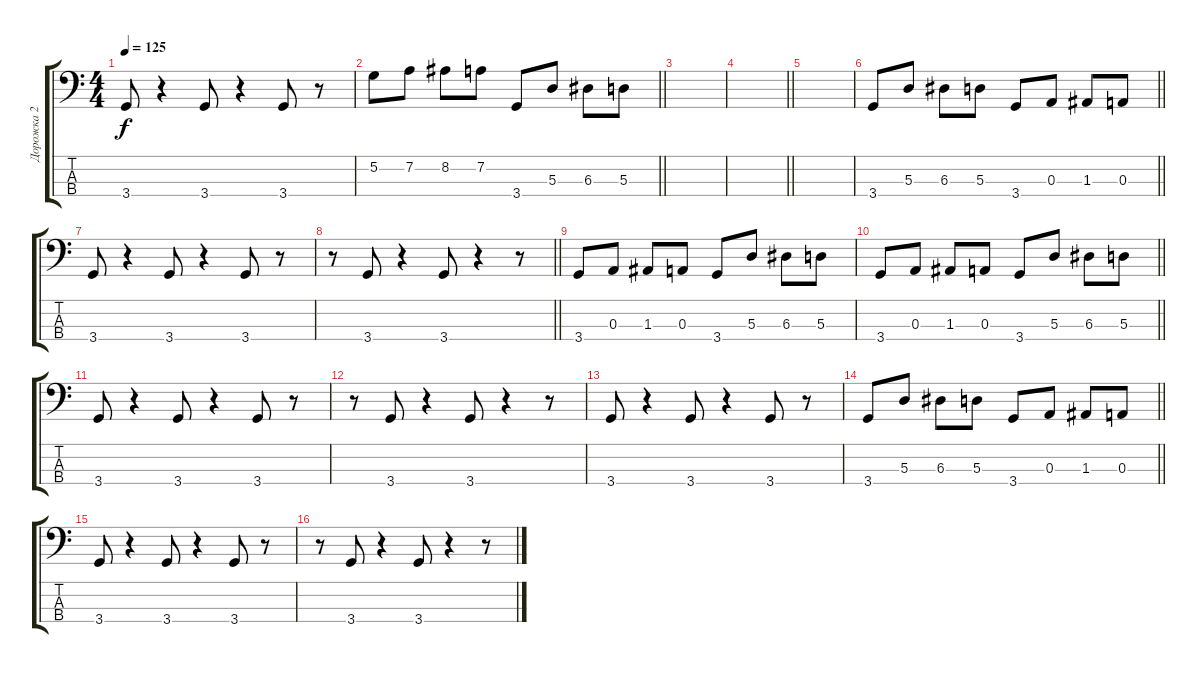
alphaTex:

\track ("Дорожка 2" "Дорожка 2") {instrument electricbassfinger}
\staff {score tabs}
\tuning (G2 D2 A1 E1) {hide}
\ts (4 4)
\tempo 125
\clef f4
\ks c
3.4.8{dy f} r.4 3.4.8 r.4 3.4.8 r.8 |
\barLineRight lightlight
5.2.8 7.2.8 8.2.8 7.2.8 3.4.8 5.3.8 6.3.8 5.3.8 |
|
\barLineRight lightlight
|
|
\barLineRight lightlight
3.4.8 5.3.8 6.3.8 5.3.8 3.4.8 0.3.8 1.3.8 0.3.8 |
3.4.8 r.4 3.4.8 r.4 3.4.8 r.8 |
\barLineRight lightlight
r.8 3.4.8 r.4 3.4.8 r.4 r.8 |
3.4.8 0.3.8 1.3.8 0.3.8 3.4.8 5.3.8 6.3.8 5.3.8 |
\barLineRight lightlight
3.4.8 0.3.8 1.3.8 0.3.8 3.4.8 5.3.8 6.3.8 5.3.8 |
3.4.8 r.4 3.4.8 r.4 3.4.8 r.8 |
r.8 3.4.8 r.4 3.4.8 r.4 r.8 |
3.4.8 r.4 3.4.8 r.4 3.4.8 r.8 |
\barLineRight lightlight
3.4.8 5.3.8 6.3.8 5.3.8 3.4.8 0.3.8 1.3.8 0.3.8 |
3.4.8 r.4 3.4.8 r.4 3.4.8 r.8 |
r.8 3.4.8 r.4 3.4.8 r.4 r.8
